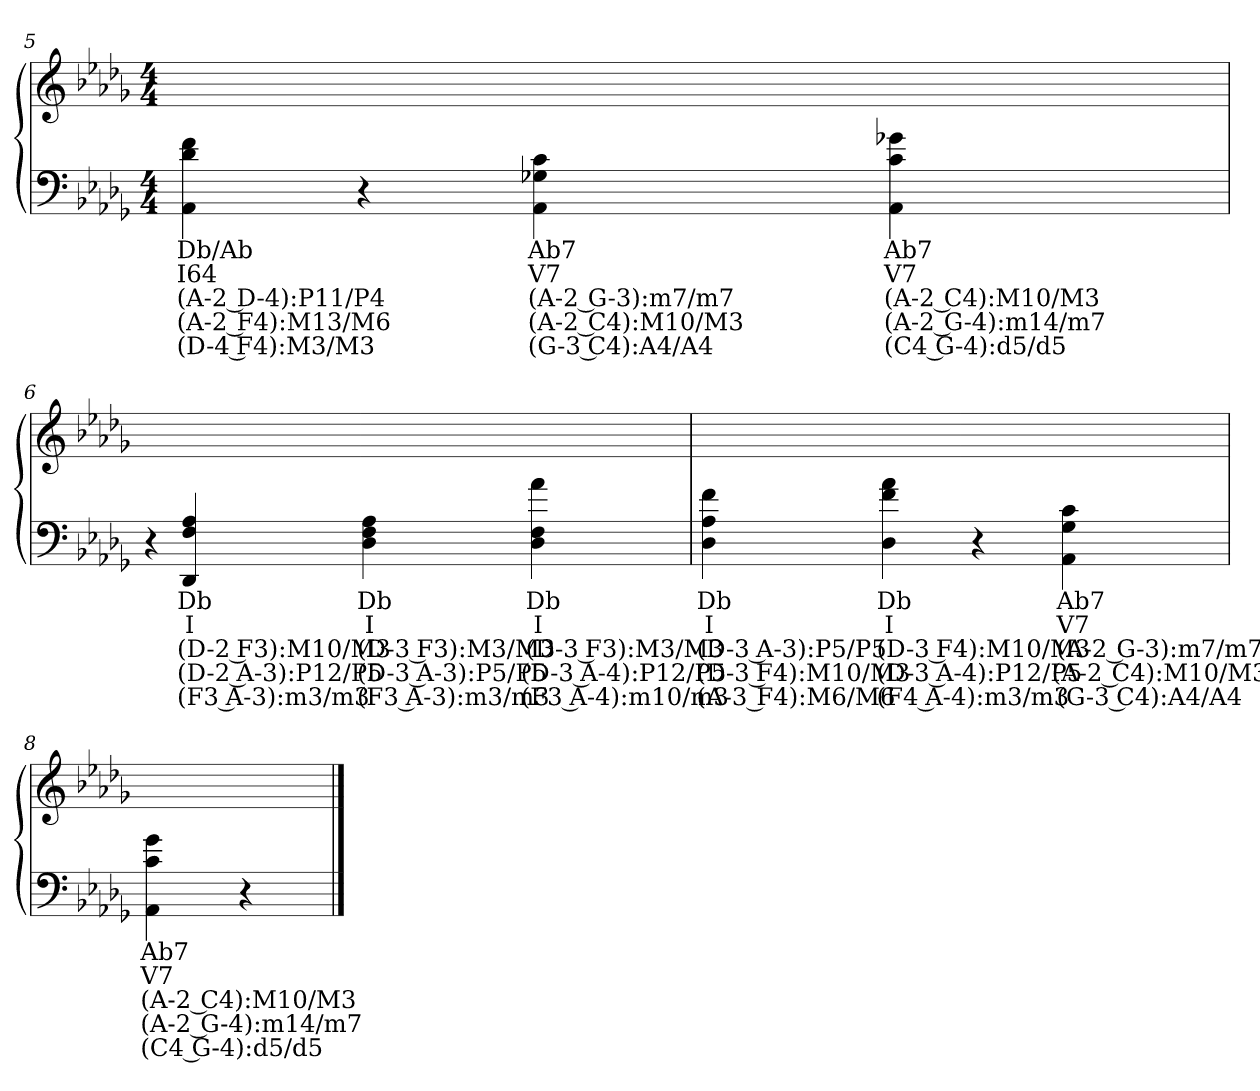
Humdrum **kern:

**kern	**text	**text	**text	**text	**text	**kern
*part2	*part2	*part2	*part2	*part2	*part2	*part1
*staff2	*staff2	*staff2	*staff2	*staff2	*staff2	*staff1
*clefF4	*	*	*	*	*	*clefG2
*k[b-e-a-d-g-]	*	*	*	*	*	*k[b-e-a-d-g-]
*D-:	*	*	*	*	*	*D-:
*M4/4	*	*	*	*	*	*M4/4
=5	=5	=5	=5	=5	=5	=5
4AA- 4d- 4f	Db/Ab	I64	(A-2 D-4):P11/P4	(A-2 F4):M13/M6	(D-4 F4):M3/M3	1ryy
4r	.	.	.	.	.	.
4AA- 4G-X 4c	Ab7	V7	(A-2 G-3):m7/m7	(A-2 C4):M10/M3	(G-3 C4):A4/A4	.
4AA- 4c 4g-X	Ab7	V7	(A-2 C4):M10/M3	(A-2 G-4):m14/m7	(C4 G-4):d5/d5	.
=6	=6	=6	=6	=6	=6	=6
4r	.	.	.	.	.	1ryy
4DD- 4F 4A-	Db	I	(D-2 F3):M10/M3	(D-2 A-3):P12/P5	(F3 A-3):m3/m3	.
4D- 4F 4A-	Db	I	(D-3 F3):M3/M3	(D-3 A-3):P5/P5	(F3 A-3):m3/m3	.
4D- 4F 4a-	Db	I	(D-3 F3):M3/M3	(D-3 A-4):P12/P5	(F3 A-4):m10/m3	.
=7	=7	=7	=7	=7	=7	=7
4D- 4A- 4f	Db	I	(D-3 A-3):P5/P5	(D-3 F4):M10/M3	(A-3 F4):M6/M6	1ryy
4D- 4f 4a-	Db	I	(D-3 F4):M10/M3	(D-3 A-4):P12/P5	(F4 A-4):m3/m3	.
4r	.	.	.	.	.	.
4AA- 4G- 4c	Ab7	V7	(A-2 G-3):m7/m7	(A-2 C4):M10/M3	(G-3 C4):A4/A4	.
=8	=8	=8	=8	=8	=8	=8
4AA- 4c 4g-	Ab7	V7	(A-2 C4):M10/M3	(A-2 G-4):m14/m7	(C4 G-4):d5/d5	2ryy
4r	.	.	.	.	.	.
==	==	==	==	==	==	==
*-	*-	*-	*-	*-	*-	*-
